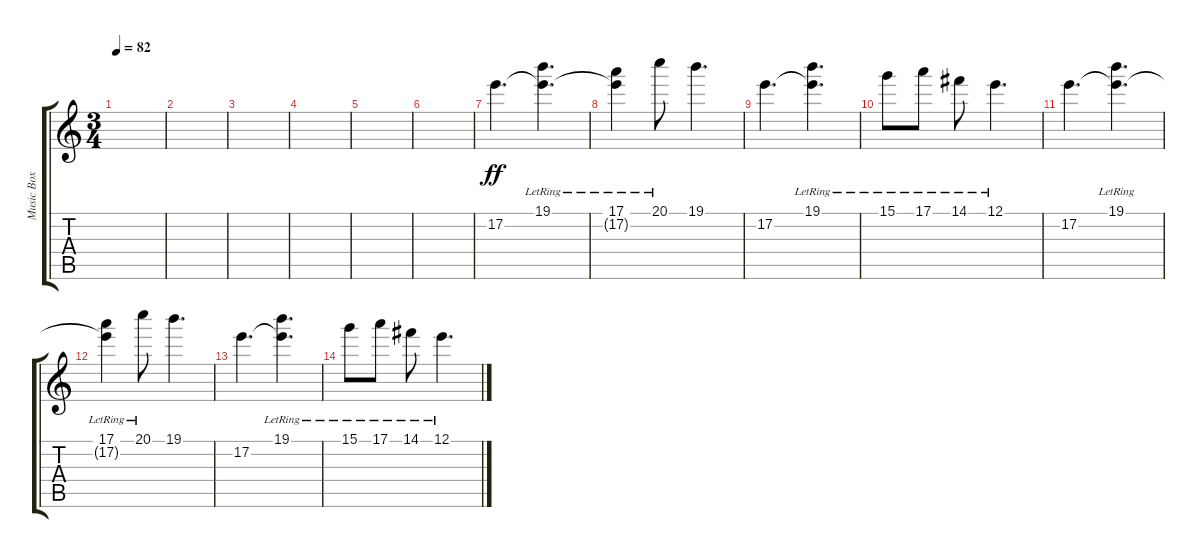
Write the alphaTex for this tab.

\track ("Music Box 2" "Music Box ") {instrument acousticguitarnylon}
\staff {score tabs}
\tuning (E4 B3 G3 D3 A2 E2) {hide}
\ts (3 4)
\tempo 82
\clef g2
\ks c
|
|
|
|
|
|
17.2.4{d dy ff} (19.1{lr} 17.2{t}).4{d} |
(17.1{lr} 17.2{t}).4 20.1{lr}.8 19.1.4{d} |
17.2.4{d} (19.1{lr} 17.2{t}).4{d} |
15.1{lr}.8 17.1{lr}.8 14.1{lr}.8 12.1{lr}.4{d} |
17.2.4{d} (19.1{lr} 17.2{t}).4{d} |
(17.1{lr} 17.2{t}).4 20.1{lr}.8 19.1.4{d} |
17.2.4{d} (19.1{lr} 17.2{t}).4{d} |
15.1{lr}.8 17.1{lr}.8 14.1{lr}.8 12.1{lr}.4{d}
